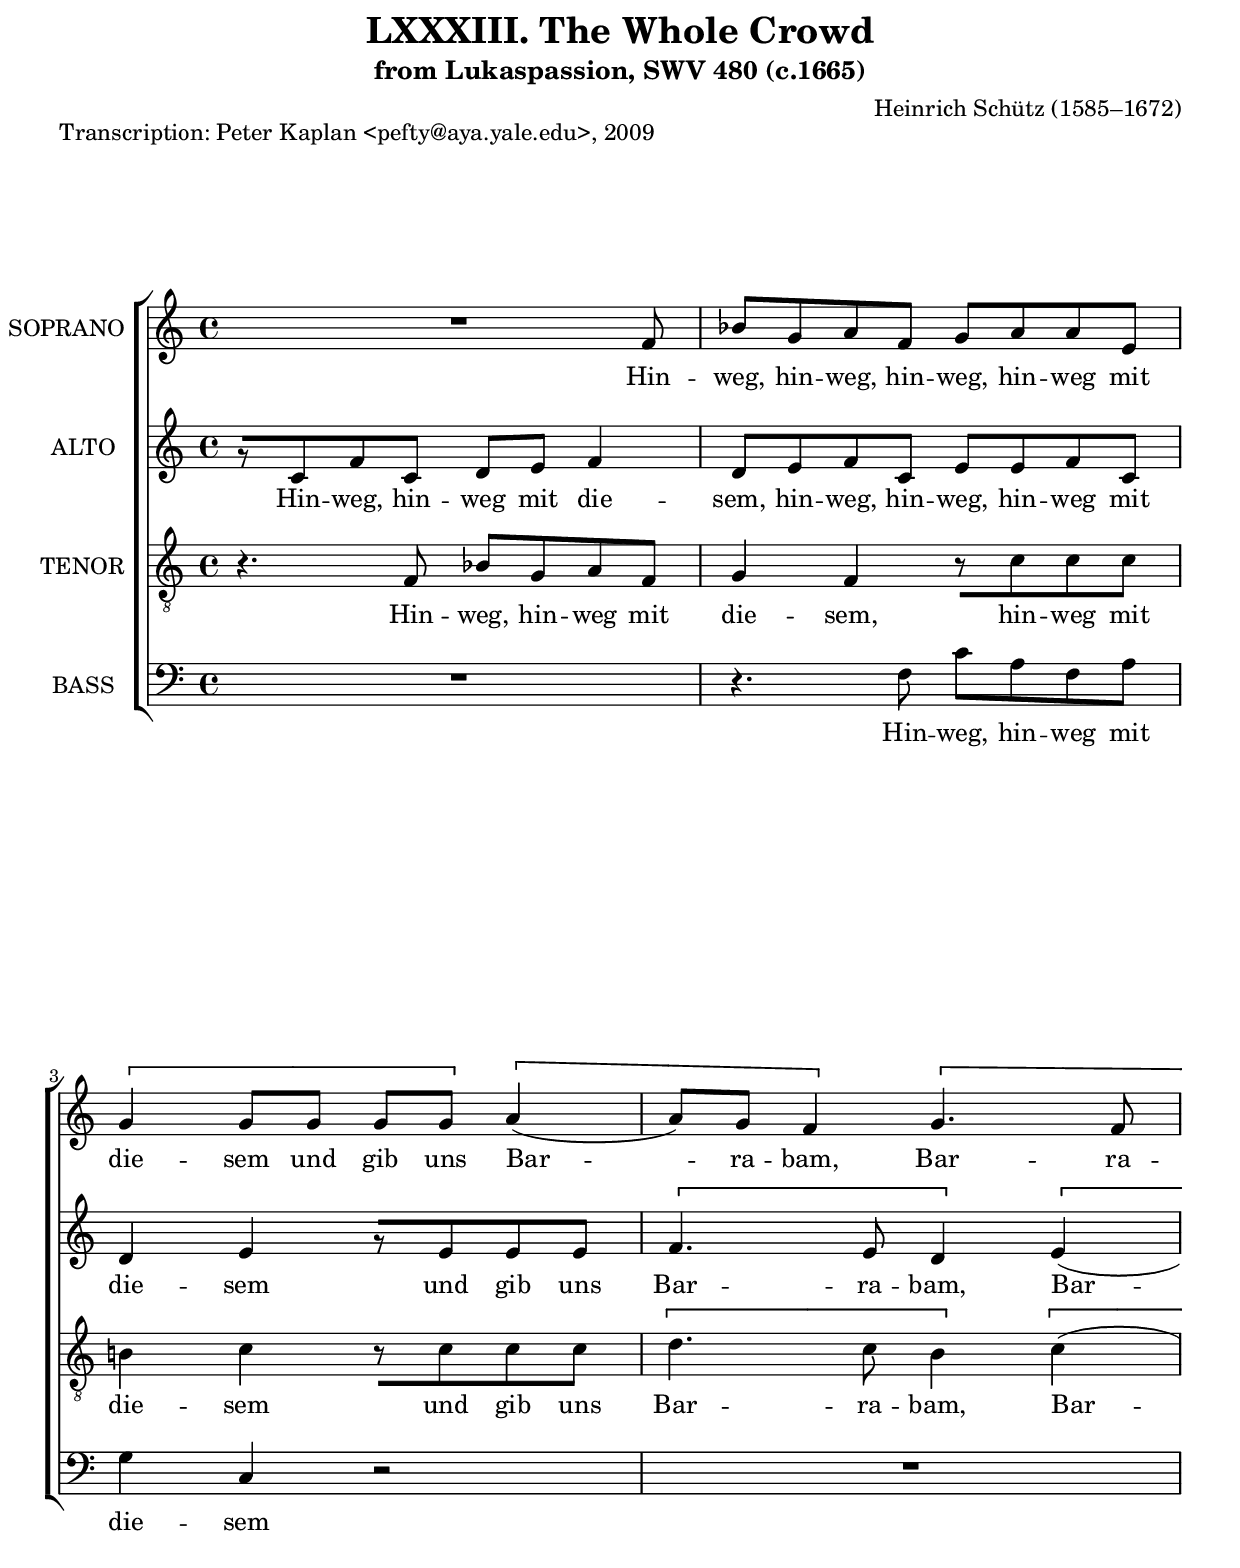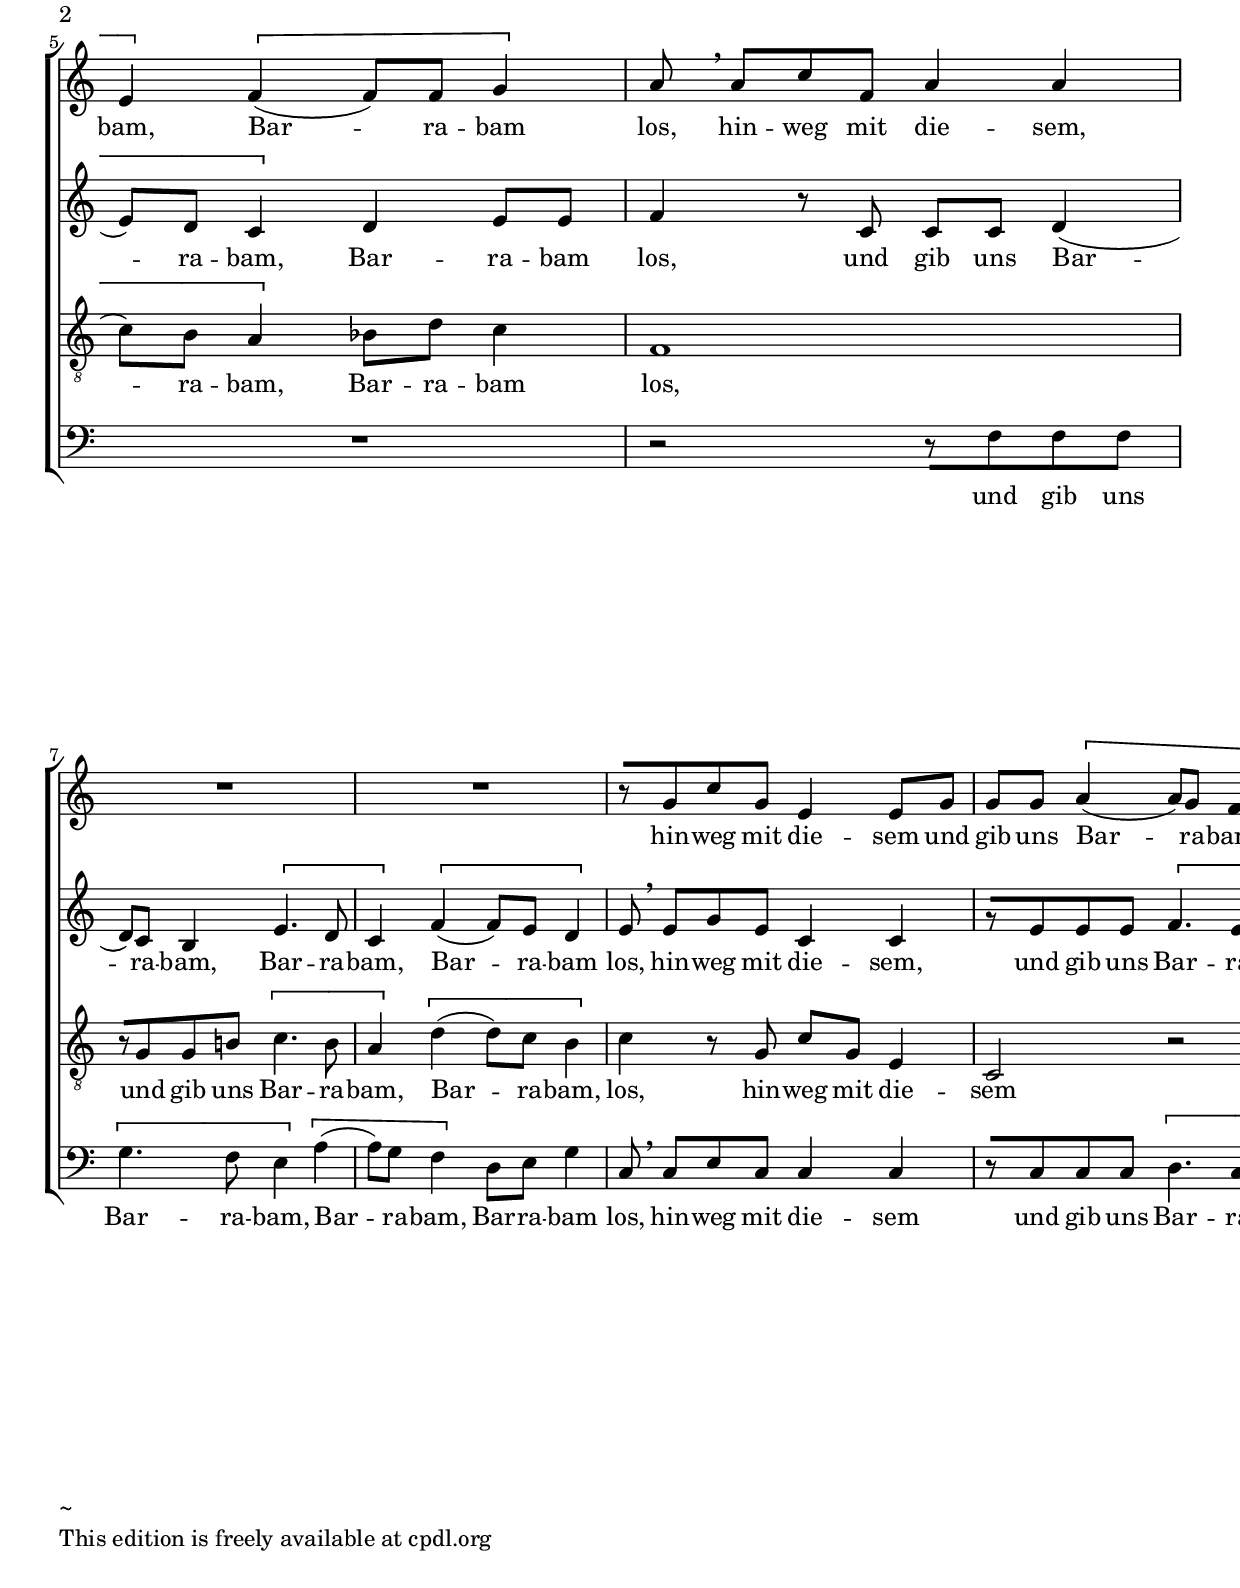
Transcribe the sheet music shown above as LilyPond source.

     \version "2.10.10"
\paper {
  between-system-space = 2.0\cm
  between-system-padding = #1
  ragged-bottom=##f
  ragged-last-bottom=##f
  bottom-margin = 2.0\cm
  top-margin = 0.1\cm
  system-count = #4
  systemSeparatorMarkup = ""
}
\header {
    title = "LXXXIII. The Whole Crowd"
    subtitle = "from Lukaspassion, SWV 480 (c.1665)"
    composer = "Heinrich Schütz (1585–1672)"
    date = "1623"
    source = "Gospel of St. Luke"
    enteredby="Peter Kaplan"
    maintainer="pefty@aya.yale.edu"
    piece ="Transcription: Peter Kaplan <pefty@aya.yale.edu>, 2009"
    texidoc = "

Translation of text:
Jesus of Nazareth."
}

     \score { 
      <<
        \new ChoirStaff <<
        \new Staff = CantusOne <<
               {  
      <<
     \override Stem #'neutral-direction = #up 
%    \override Staff.TimeSignature #'style = #'()
        \clef treble
        \key a \minor 
        \new Voice = "CantusOne" {
     \override NoteHead #'style = #'baroque
        \set Staff.midiInstrument = "synth voice"
        \set Staff.vocalName = "SOPRANO "

\time 4/4
R2.. f'8
bes'8 g' a' f' g' a' a' e'
\[g'4 g'8 g' g' g'\] \[a'4(
a'8) g' f'4\] \[g'4. f'8
% measure 5
e'4\] \[f'4( f'8) f' g'4\]
a'8 \breathe a'[ c'' f'] a'4 a' \break
R1 
R1
r8[ g' c'' g'] e'4 e'8 g' 
% measure 10
g'8 g' \[a'4( a'8) g' f'4\] 
\[g'4. f'8 e'4\] f'
f'8 g' \[a'4( a'8) a' g'4\]
a'1\fermata
\bar "|."
}
>>
}

>>

\new Lyrics 
\lyricsto "CantusOne"
        { 
 Hin --
weg, hin -- weg, hin -- weg, hin -- weg mit
die -- sem und gib uns Bar -- 
 ra -- bam, Bar -- ra -- 
bam,  Bar -- ra -- bam
los, hin -- weg mit die -- sem,

 hin -- weg mit die -- sem und
gib uns Bar -- ra -- bam,
Bar -- ra -- bam, Bar -- 
ra -- bam, Bar -- ra -- bam
los!
}



        \new Staff = Altus <<
               {  
      <<
     \override Stem #'neutral-direction = #up 
 %   \override Staff.TimeSignature #'style = #'()
        \clef treble
        \key a \minor 
        \new Voice = "Altus" {
     \override NoteHead #'style = #'baroque
        \set Staff.midiInstrument = "synth voice"
        \set Staff.vocalName = "ALTO "

\time 4/4
r8[ c' f' c'] d' e' f'4
d'8 e' f' c' e' e' f' c' 
d'4 e' r8[ e' e' e']
\[f'4. e'8 d'4\] \[ e'(
% measure 5
e'8) d' c'4\] d' e'8 e'
f'4 r8 c' c' c' d'4(
d'8) c' b4 \[e'4. d'8
c'4\] \[f'( f'8) e' d'4\]
e'8 \breathe e'[ g' e'] c'4 c'
% measure 10
r8[ e' e' e'] \[f'4. e'8
d'4\] \[e'( e'8) d' c'4\]
d'4 f'8 f' f'4 e'8 e' 
f'1\fermata
\bar "|."
}
>>
}

>>

\new Lyrics 
\lyricsto "Altus"
        { 

 Hin -- weg, hin -- weg mit die -- 
sem, hin -- weg, hin -- weg, hin -- weg mit 
die -- sem und gib uns 
Bar -- ra -- bam, Bar -- 
ra -- bam,  Bar -- ra -- bam
los, und gib uns Bar -- 
 ra -- bam, Bar -- ra -- 
bam,  Bar -- ra -- bam
los, hin -- weg mit die -- sem,
 und gib uns Bar -- ra -- 
bam, Bar -- ra -- bam, 
Bar -- ra -- bam, Bar -- ra -- bam
los!
}


        \new Staff = Tenor <<
               {  
      <<
     \override Stem #'neutral-direction = #up 
%    \override Staff.TimeSignature #'style = #'()
        \clef "G_8"
        \key a \minor 
        \new Voice = "Tenor" {
     \override NoteHead #'style = #'baroque
        \set Staff.midiInstrument = "synth voice"
        \set Staff.vocalName = "TENOR "

\time 4/4
r4. f8 bes g a f
g4 f r8[ c' c' c']
b!4 c' r8[ c' c' c']
\[d'4. c'8 b4\] \[c'(
% measure 5
c'8) b a4\] bes8 d' c'4
f1
r8[ g g b!] \[c'4. b8
a4\] \[d'4( d'8) c' b4\]
c'4 r8 g c' g e4
% measure 10
c2 r
r8[ g g g] \[a4. g8
f4\] \[c'( c'8) c' c'4\]
c'1\fermata
\bar "|."
}
>>
}

>>

\new Lyrics 
\lyricsto "Tenor"
        { 

 Hin -- weg, hin -- weg mit 
die -- sem, hin -- weg mit 
die -- sem und gib uns 
Bar -- ra -- bam, Bar -- 
 ra -- bam,  Bar -- ra -- bam
los, 
 und gib uns Bar -- ra -- 
bam, Bar -- ra -- bam,  
los, hin -- weg mit die -- 
sem
 und gib uns Bar -- ra -- 
bam, Bar -- ra -- bam
los!

}


        \new Staff = Bassus <<
               {  
      <<
     \override Stem #'neutral-direction = #up 
 %   \override Staff.TimeSignature #'style = #'()
        \clef bass
        \key a \minor 
        \new Voice = "Bassus" {
     \override NoteHead #'style = #'baroque
        \set Staff.midiInstrument = "synth voice"
        \set Staff.vocalName = "BASS "

\time 4/4
R1
r4. f8 c' a f a
g4 c r2
R1
% measure 5
R1
r2 r8[ f f f]
\[g4. f8 e4\] \[a(
a8) g f4\] d8 e g4
c8 \breathe c[ e c] c4 c
% measure 10
r8[ c c c] \[d4. c8
b,?4\] \[c( c8) b, a,4\]
bes,4 f, c2
f1\fermata
\bar "|."
}
>>
}

>>

\new Lyrics 
\lyricsto "Bassus"
        { 

 Hin -- weg, hin -- weg mit 
die -- sem 



 und gib uns 
Bar -- ra -- bam, Bar -- 
 ra -- bam,  Bar -- ra -- bam
los, hin -- weg mit die -- sem
 und gib uns Bar -- ra -- 
bam, Bar -- ra -- bam,  
Bar -- ra -- bam
los!

}


>>


>>
   






%{
\midi { 
\context { 
\Score 
tempoWholesPerMinute = #(ly:make-moment 72 4) 
} 
} 
%}







     }
\layout { 
         \context { 
          \Staff \consists "Horizontal_bracket_engraver" 
          }
         }
\markup{\column{\line{ ~ } \line{This edition is freely available at cpdl.org}} 
} 



















